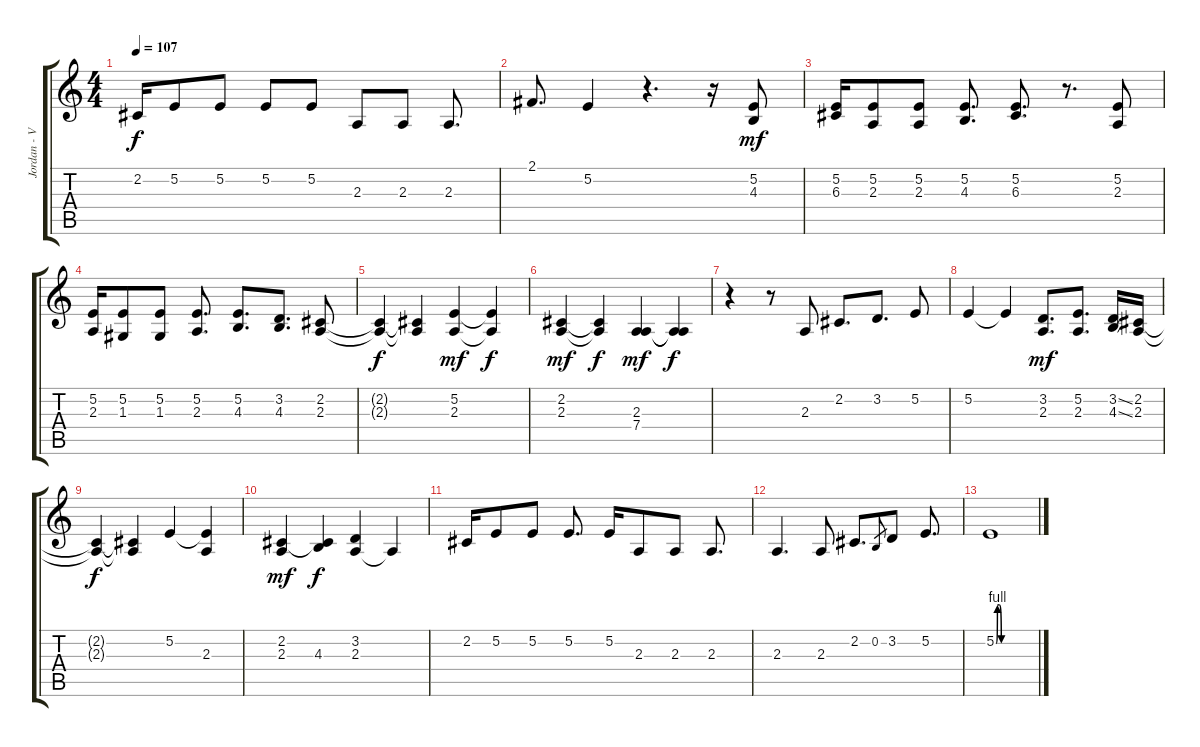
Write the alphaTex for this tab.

\track ("Jordan - Vocals" "Jordan - V") {instrument clarinet}
\staff {score tabs}
\tuning (E4 B3 G3 D3 A2 D2) {hide}
\ts (4 4)
\tempo 107
\clef g2
\ks c
2.2.16{dy f} 5.2.8 5.2.8 5.2.8 5.2.8 2.3.8 2.3.8 2.3.8{d} |
2.1.8{d} 5.2.4 r.4{d} r.16 (5.2 4.3).8{dy mf} |
(5.2 6.3).16 (5.2 2.3).8 (5.2 2.3).8 (5.2 4.3).8{d} (5.2 6.3).8{d} r.8{d} (5.2 2.3).8 |
(5.2 2.3).16 (5.2 1.3).8 (5.2 1.3).8 (5.2 2.3).8{d} (5.2 4.3).8{d} (3.2 4.3).8{d} (2.2 2.3).8 |
(2.2{t} 2.3{t}).4{dy f} (2.2{t} 2.3{t}).4 (5.2 2.3).4{dy mf} (5.2{t} 2.3{t}).4{dy f} |
(2.2 2.3).4{dy mf} (2.2{t} 2.3{t}).4{dy f} (2.3 7.4).4{dy mf} (2.3{t} 7.4{t}).4{dy f} |
r.4 r.8 2.3.8 2.2.8{d} 3.2.8{d} 5.2.8 |
5.2.4 5.2{t}.4 (3.2 2.3).8{d dy mf} (5.2 2.3).8{d} (3.2{ss} 4.3{ss}).16 (2.2 2.3).16 |
(2.2{t} 2.3{t}).4{dy f} (2.2{t} 2.3{t}).4 5.2.4 (5.2{t} 2.3).4 |
(2.2 2.3).4{dy mf} (2.2{t} 4.3).4{dy f} (3.2 2.3).4 2.3{t}.4 |
2.2.16 5.2.8 5.2.8 5.2.8{d} 5.2.16 2.3.8 2.3.8 2.3.8{d} |
2.3.4{d} 2.3.8 2.2.8{d} 0.2.8{gr} 3.2.8 5.2.8{d} |
5.2{be (custom 0 0 2 4 5 4 8 0 10 0 12 0 20 0 30 0 60 0)}.1
